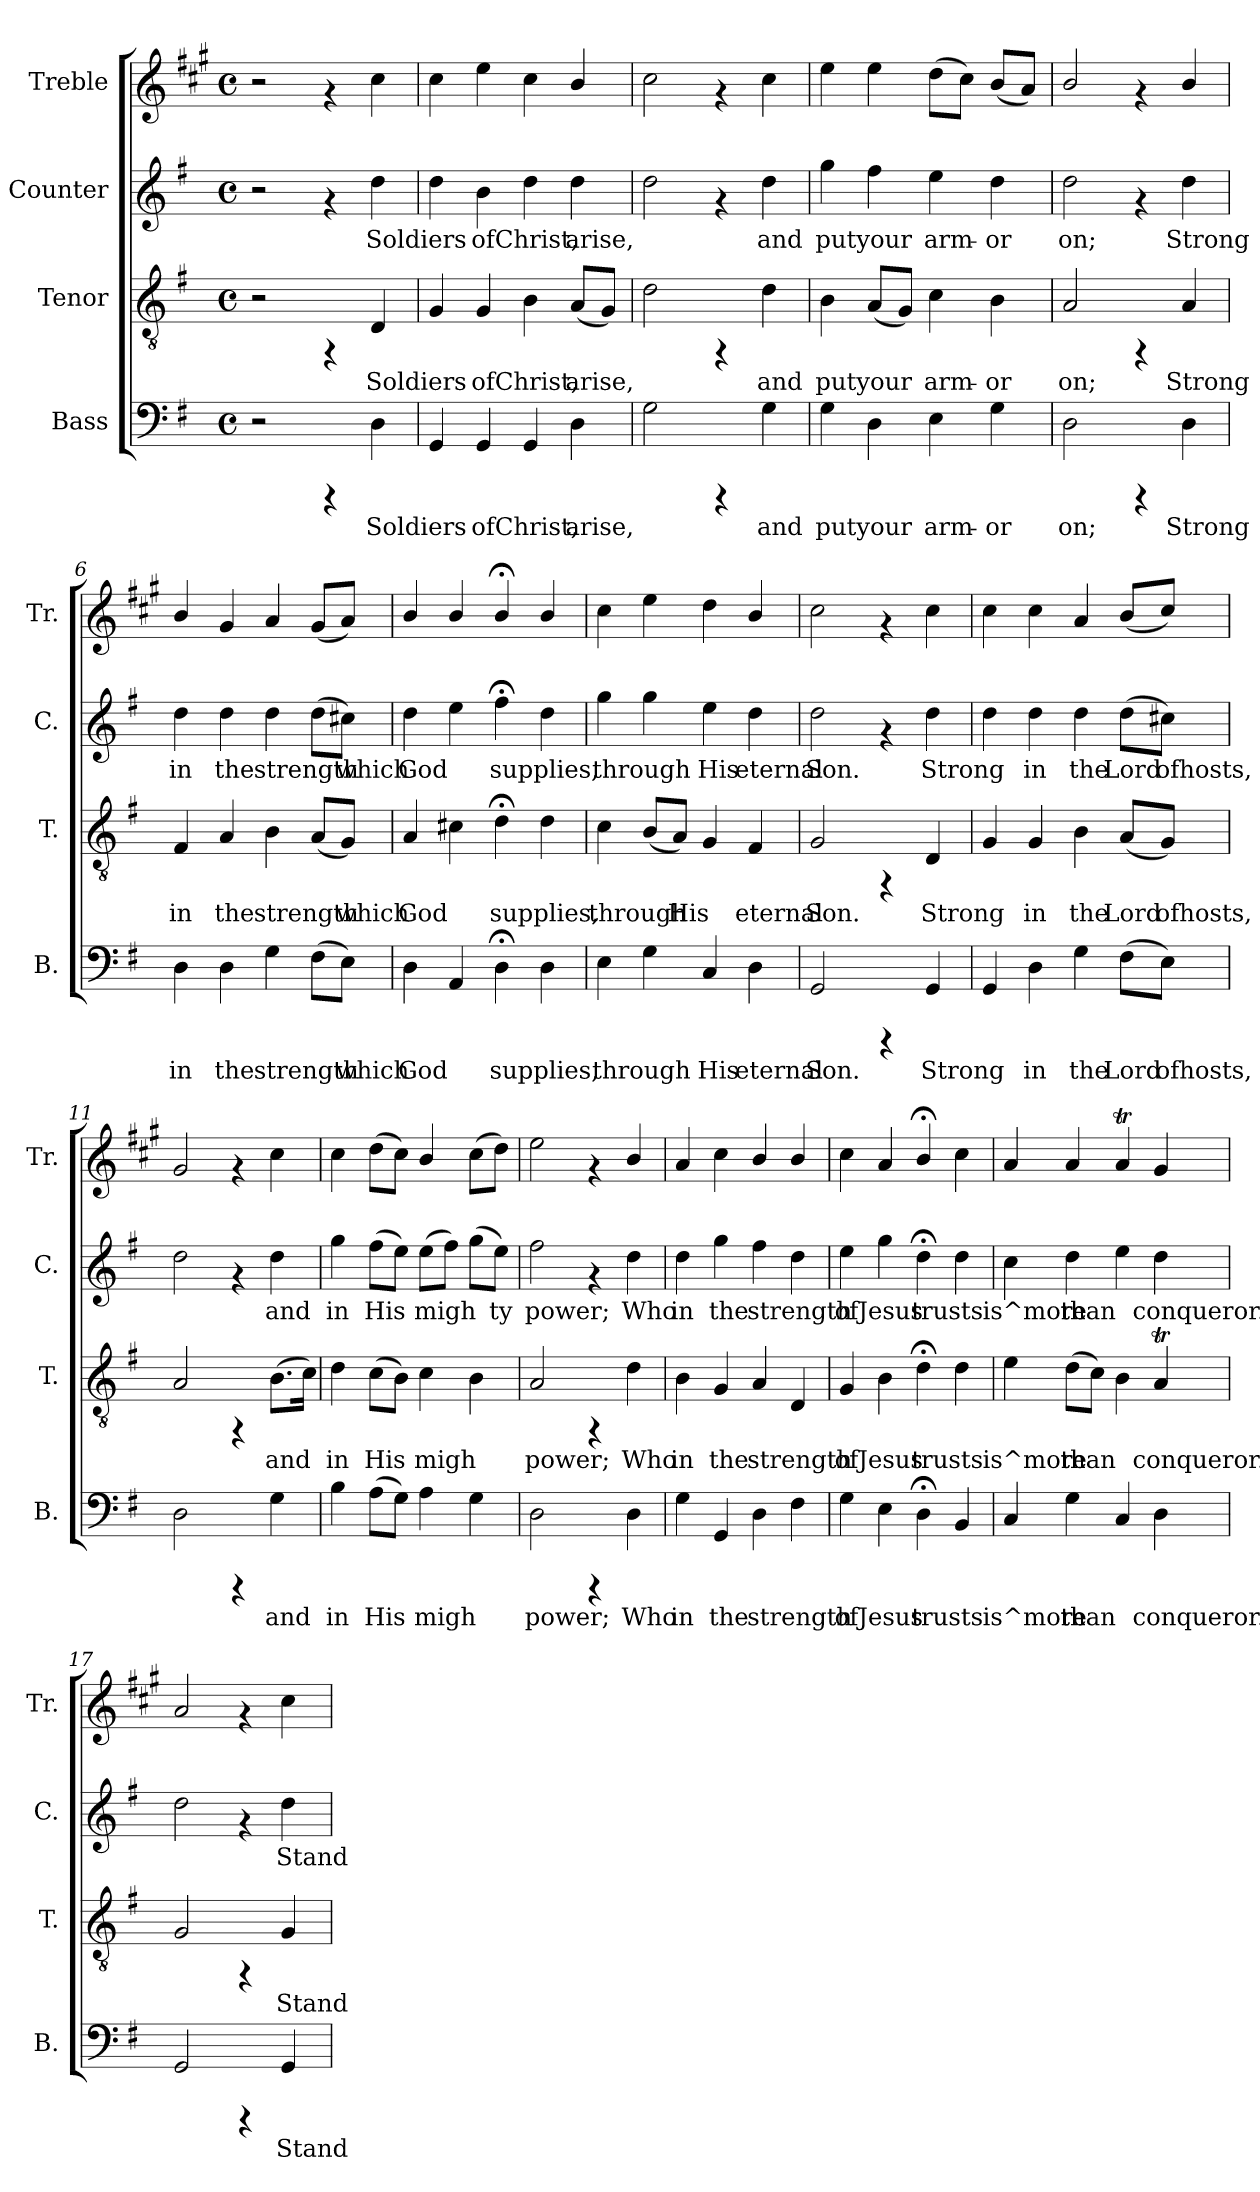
**kern	**text	**kern	**text	**kern	**text	**kern
*part4	*part4	*part3	*part3	*part2	*part2	*part1
*staff4	*staff4	*staff3	*staff3	*staff2	*staff2	*staff1
*I"Bass	*	*I"Tenor	*	*I"Counter	*	*I"Treble
*I'B.	*	*I'T.	*	*I'C.	*	*I'Tr.
!!LO:PB:g=z
*stria5	*	*stria5	*	*stria5	*	*stria5
*clefF4	*	*clefGv2	*	*clefG2	*	*clefG2
*	*	*	*	*	*	*ITrd1c2
*k[f#]	*	*k[f#]	*	*k[f#]	*	*k[f#]
*G:	*	*G:	*	*G:	*	*G:
*M4/4	*	*M4/4	*	*M4/4	*	*M4/4
*met(c)	*	*met(c)	*	*met(c)	*	*met(c)
=1	=1	=1	=1	=1	=1	=1
2r	.	2r	.	2r	.	2r
4rCCC	.	4rFF	.	4rf	.	4rf
!	!LO:LY:a	!	!LO:LY:b	!	!LO:LY:b	!
4D\	Soldiers	4D/	Soldiers	4dd\	Soldiers	4b\
=2	=2	=2	=2	=2	=2	=2
!	!LO:LY:a	!	!LO:LY:b	!	!LO:LY:b	!
4GG/	.	4G/	.	4dd\	.	4b\
!	!LO:LY:a	!	!LO:LY:b	!	!LO:LY:b	!
4GG/	ofChrist,	4G/	ofChrist,	4b\	ofChrist,	4dd\
!	!LO:LY:a	!	!LO:LY:b	!	!LO:LY:b	!
4GG/	.	4B\	.	4dd\	.	4b\
!	!LO:LY:a	!	!LO:LY:b	!	!LO:LY:b	!
4D\	arise,	(<8A/L	arise,	4dd\	arise,	4a/
!	!	!	!LO:LY:b	!	!	!
.	.	8G/J)	.	.	.	.
=3	=3	=3	=3	=3	=3	=3
!	!LO:LY:a	!	!LO:LY:b	!	!LO:LY:b	!
2G\	.	2d\	.	2dd\	.	2b\
4rCCC	.	4rFF	.	4rf	.	4rf
!	!LO:LY:a	!	!LO:LY:b	!	!LO:LY:b	!
4G\	and	4d\	and	4dd\	and	4b\
=4	=4	=4	=4	=4	=4	=4
!	!LO:LY:a	!	!LO:LY:b	!	!LO:LY:b	!
4G\	putyour	4B\	putyour	4gg\	putyour	4dd\
!	!LO:LY:a	!	!LO:LY:b	!	!LO:LY:b	!
4D\	.	(<8A/L	.	4ff#\	.	4dd\
!	!	!	!LO:LY:b	!	!	!
.	.	8G/J)	.	.	.	.
!	!LO:LY:a	!	!LO:LY:b	!	!LO:LY:b	!
4E\	arm-	4c\	arm-	4ee\	arm-	(>8cc\L
.	.	.	.	.	.	8b\J)
!	!LO:LY:a	!	!LO:LY:b	!	!LO:LY:b	!
4G\	-or	4B\	-or	4dd\	-or	(<8a/L
.	.	.	.	.	.	8g>/J)
=5	=5	=5	=5	=5	=5	=5
!	!LO:LY:a	!	!LO:LY:b	!	!LO:LY:b	!
2D\	on;	2A/	on;	2dd\	on;	2a/
4rCCC	.	4rFF	.	4rf	.	4rf
!	!LO:LY:a	!	!LO:LY:b	!	!LO:LY:b	!
4D\	Strong	4A/	Strong	4dd\	Strong	4a/
=6	=6	=6	=6	=6	=6	=6
!	!LO:LY:a	!	!LO:LY:b	!	!LO:LY:b	!
4D\	in	4F#/	in	4dd\	in	4a/
!	!LO:LY:a	!	!LO:LY:b	!	!LO:LY:b	!
4D\	the	4A/	the	4dd\	the	4f#/
!	!LO:LY:a	!	!LO:LY:b	!	!LO:LY:b	!
4G\	strength	4B\	strength	4dd\	strength	4g/
!	!LO:LY:a	!	!LO:LY:b	!	!LO:LY:b	!
(>8F#\L	.	(<8A/L	.	(>8dd\L	.	(<8f#/L
!	!LO:LY:a	!	!LO:LY:b	!	!LO:LY:b	!
8E\J)	which	8G/J)	which	8cc#X\J)	which	8g/J)
=7	=7	=7	=7	=7	=7	=7
!	!LO:LY:a	!	!LO:LY:b	!	!LO:LY:b	!
4D\	God	4A/	God	4dd\	God	4a/
!	!LO:LY:a	!	!LO:LY:b	!	!LO:LY:b	!
4AA/	.	4c#X\	.	4ee\	.	4a/
!	!LO:LY:a	!	!LO:LY:b	!	!LO:LY:b	!
4D;<\	supplies,	4d;<\	supplies,	4ff#;<\	supplies,	4a;</
!	!LO:LY:a	!	!LO:LY:b	!	!LO:LY:b	!
4D\	.	4d\	.	4dd\	.	4a/
=8	=8	=8	=8	=8	=8	=8
!	!LO:LY:a	!	!LO:LY:b	!	!LO:LY:b	!
4E\	through	4c\	through	4gg\	through	4b\
!	!LO:LY:a	!	!LO:LY:b	!	!LO:LY:b	!
4G\	.	(<8B/L	.	4gg\	.	4dd\
!	!	!	!LO:LY:b	!	!	!
.	.	8A/J)	His	.	.	.
!	!LO:LY:a	!	!LO:LY:b	!	!LO:LY:b	!
4C/	His	4G/	.	4ee\	His	4cc\
!	!LO:LY:a	!	!LO:LY:b	!	!LO:LY:b	!
4D\	eternal	4F#/	eternal	4dd\	eternal	4a/
=9	=9	=9	=9	=9	=9	=9
!	!LO:LY:a	!	!LO:LY:b	!	!LO:LY:b	!
2GG/	Son.	2G/	Son.	2dd\	Son.	2b\
4rCCC	.	4rFF	.	4rf	.	4rf
!	!LO:LY:a	!	!LO:LY:b	!	!LO:LY:b	!
4GG/	Strong	4D/	Strong	4dd\	Strong	4b>\
=10	=10	=10	=10	=10	=10	=10
!	!LO:LY:a	!	!LO:LY:b	!	!LO:LY:b	!
4GG/	.	4G/	.	4dd\	.	4b>\
!	!LO:LY:a	!	!LO:LY:b	!	!LO:LY:b	!
4D\	in	4G/	in	4dd\	in	4b\
!	!LO:LY:a	!	!LO:LY:b	!	!LO:LY:b	!
4G\	the	4B\	the	4dd\	the	4g/
!	!LO:LY:a	!	!LO:LY:b	!	!LO:LY:b	!
(>8F#\L	Lord	(<8A/L	Lord	(>8dd\L	Lord	(<8a/L
!	!LO:LY:a	!	!LO:LY:b	!	!LO:LY:b	!
8E\J)	ofhosts,	8G/J)	ofhosts,	8cc#X\J)	ofhosts,	8b/J)
=11	=11	=11	=11	=11	=11	=11
!	!LO:LY:a	!	!LO:LY:b	!	!LO:LY:b	!
2D\	.	2A/	.	2dd\	.	2f#/
4rCCC	.	4rFF	.	4rf	.	4rf
!	!LO:LY:a	!	!LO:LY:b	!	!LO:LY:b	!
4G\	and	(>8.B\L	and	4dd\	and	4b\
!	!	!	!LO:LY:b	!	!	!
.	.	16c\J)	.	.	.	.
!!LO:LB:g=z
=12	=12	=12	=12	=12	=12	=12
!	!LO:LY:a	!	!LO:LY:b	!	!LO:LY:b	!
4B\	in	4d\	in	4gg\	in	4b\
!	!LO:LY:a	!	!LO:LY:b	!	!LO:LY:b	!
(>8A\L	His	(>8c\L	His	(>8ff#\L	His	(>8cc\L
!	!LO:LY:a	!	!LO:LY:b	!	!LO:LY:b	!
8G\J)	.	8B\J)	.	8ee\J)	.	8b\J)
!	!LO:LY:a	!	!LO:LY:b	!	!LO:LY:b	!
4A\	migh-	4c\	migh-	(>8ee\L	migh-	4a/
!	!	!	!	!	!LO:LY:b	!
.	.	.	.	8ff#\J)	--	.
!	!LO:LY:a	!	!LO:LY:b	!	!LO:LY:b	!
4G\	--	4B\	--	(>8gg\L	--	(>8b\L
!	!	!	!	!	!LO:LY:b	!
.	.	.	.	8ee\J)	-ty	8cc\J)
=13	=13	=13	=13	=13	=13	=13
!	!LO:LY:a	!	!LO:LY:b	!	!LO:LY:b	!
2D\	-power;	2A/	-power;	2ff#\	power;	2dd\
4rCCC	.	4rFF	.	4rf	.	4rf
!	!LO:LY:a	!	!LO:LY:b	!	!LO:LY:b	!
4D\	Who	4d\	Who	4dd\	Who	4a/
=14	=14	=14	=14	=14	=14	=14
!	!LO:LY:a	!	!LO:LY:b	!	!LO:LY:b	!
4G\	in	4B\	in	4dd\	in	4g/
!	!LO:LY:a	!	!LO:LY:b	!	!LO:LY:b	!
4GG/	the	4G/	the	4gg\	the	4b\
!	!LO:LY:a	!	!LO:LY:b	!	!LO:LY:b	!
4D\	strength	4A/	strength	4ff#\	strength	4a/
!	!LO:LY:a	!	!LO:LY:b	!	!LO:LY:b	!
4F#\	.	4D/	.	4dd\	.	4a>/
=15	=15	=15	=15	=15	=15	=15
!	!LO:LY:a	!	!LO:LY:b	!	!LO:LY:b	!
4G\	ofJesus	4G/	ofJesus	4ee\	ofJesus	4b\
!	!LO:LY:a	!	!LO:LY:b	!	!LO:LY:b	!
4E\	.	4B\	.	4gg\	.	4g/
!	!LO:LY:a	!	!LO:LY:b	!	!LO:LY:b	!
4D;<\	trusts	4d;<\	trusts	4dd;<\	trusts	4a;</
!	!LO:LY:a	!	!LO:LY:b	!	!LO:LY:b	!
4BB/	.	4d\	.	4dd\	.	4b\
=16	=16	=16	=16	=16	=16	=16
!	!LO:LY:a	!	!LO:LY:b	!	!LO:LY:b	!
4C/	is^more	4e\	is^more	4cc\	is^more	4g/
!	!LO:LY:a	!	!LO:LY:b	!	!LO:LY:b	!
4G\	than	(>8d\L	than	4dd\	than	4g/
!	!	!	!LO:LY:b	!	!	!
.	.	8c\J)	.	.	.	.
!	!LO:LY:a	!	!LO:LY:b	!	!LO:LY:b	!
4C/	.	4B\	.	4ee\	.	4gT/
!	!LO:LY:a	!	!LO:LY:b	!	!LO:LY:b	!
4D\	conqueror.	4AT/	conqueror.	4dd\	conqueror.	4f#/
=17	=17	=17	=17	=17	=17	=17
!	!LO:LY:a	!	!LO:LY:b	!	!LO:LY:b	!
2GG/	.	2G/	.	2dd\	.	2g/
4rCCC	.	4rFF	.	4rf	.	4rf
!	!LO:LY:a	!	!LO:LY:b	!	!LO:LY:b	!
4GG/	Stand	4G/	Stand	4dd\	Stand	4b\
=	=	=	=	=	=	=
*-	*-	*-	*-	*-	*-	*-
